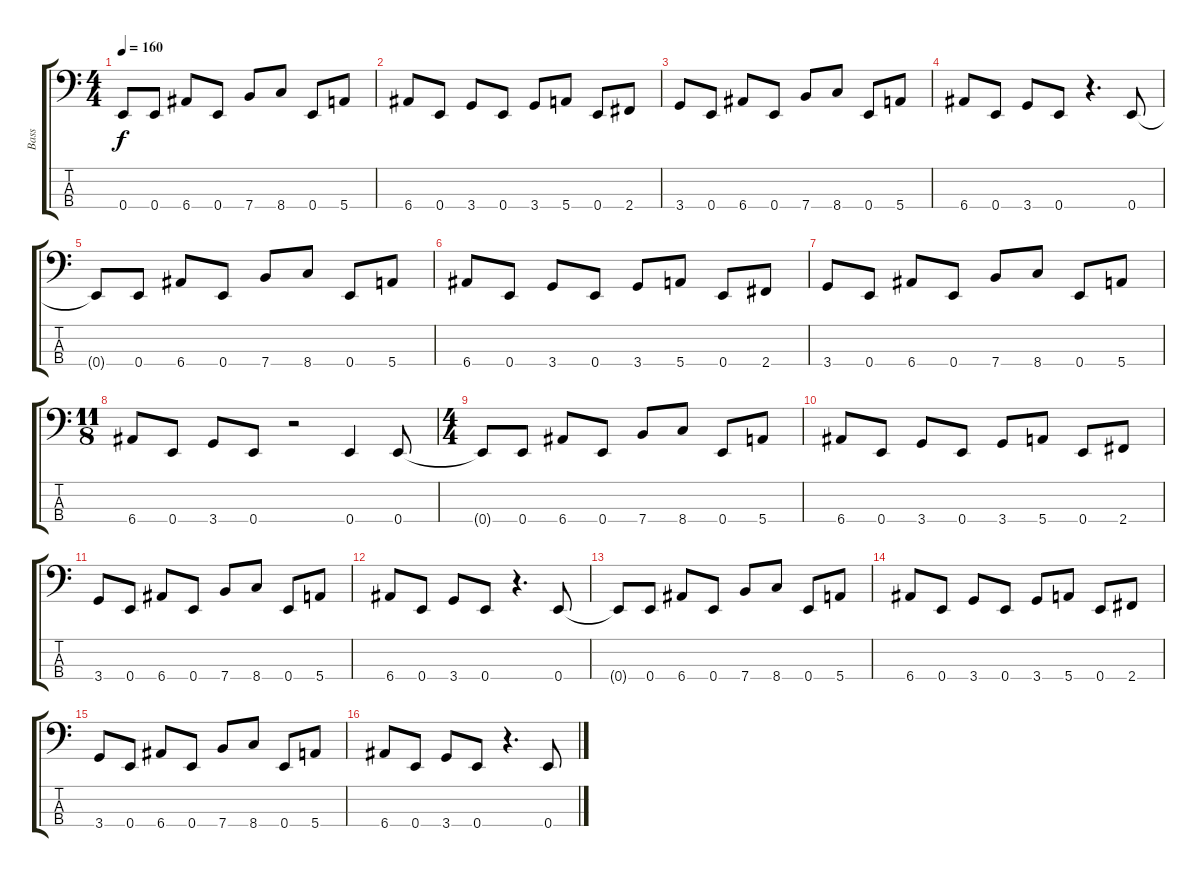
\track ("Bass" "Bass") {instrument electricbasspick}
\staff {score tabs}
\tuning (G2 D2 A1 E1) {hide}
\ts (4 4)
\tempo 160
\clef f4
\ks c
0.4{t}.8{dy f} 0.4.8 6.4.8 0.4.8 7.4.8 8.4.8 0.4.8 5.4.8 |
6.4.8 0.4.8 3.4.8 0.4.8 3.4.8 5.4.8 0.4.8 2.4.8 |
3.4.8 0.4.8 6.4.8 0.4.8 7.4.8 8.4.8 0.4.8 5.4.8 |
6.4.8 0.4.8 3.4.8 0.4.8 r.4{d} 0.4.8 |
0.4{t}.8 0.4.8 6.4.8 0.4.8 7.4.8 8.4.8 0.4.8 5.4.8 |
6.4.8 0.4.8 3.4.8 0.4.8 3.4.8 5.4.8 0.4.8 2.4.8 |
3.4.8 0.4.8 6.4.8 0.4.8 7.4.8 8.4.8 0.4.8 5.4.8 |
\ts (11 8)
6.4.8 0.4.8 3.4.8 0.4.8 r.2 0.4.4 0.4.8 |
\ts (4 4)
0.4{t}.8 0.4.8 6.4.8 0.4.8 7.4.8 8.4.8 0.4.8 5.4.8 |
6.4.8 0.4.8 3.4.8 0.4.8 3.4.8 5.4.8 0.4.8 2.4.8 |
3.4.8 0.4.8 6.4.8 0.4.8 7.4.8 8.4.8 0.4.8 5.4.8 |
6.4.8 0.4.8 3.4.8 0.4.8 r.4{d} 0.4.8 |
0.4{t}.8 0.4.8 6.4.8 0.4.8 7.4.8 8.4.8 0.4.8 5.4.8 |
6.4.8 0.4.8 3.4.8 0.4.8 3.4.8 5.4.8 0.4.8 2.4.8 |
3.4.8 0.4.8 6.4.8 0.4.8 7.4.8 8.4.8 0.4.8 5.4.8 |
6.4.8 0.4.8 3.4.8 0.4.8 r.4{d} 0.4.8
